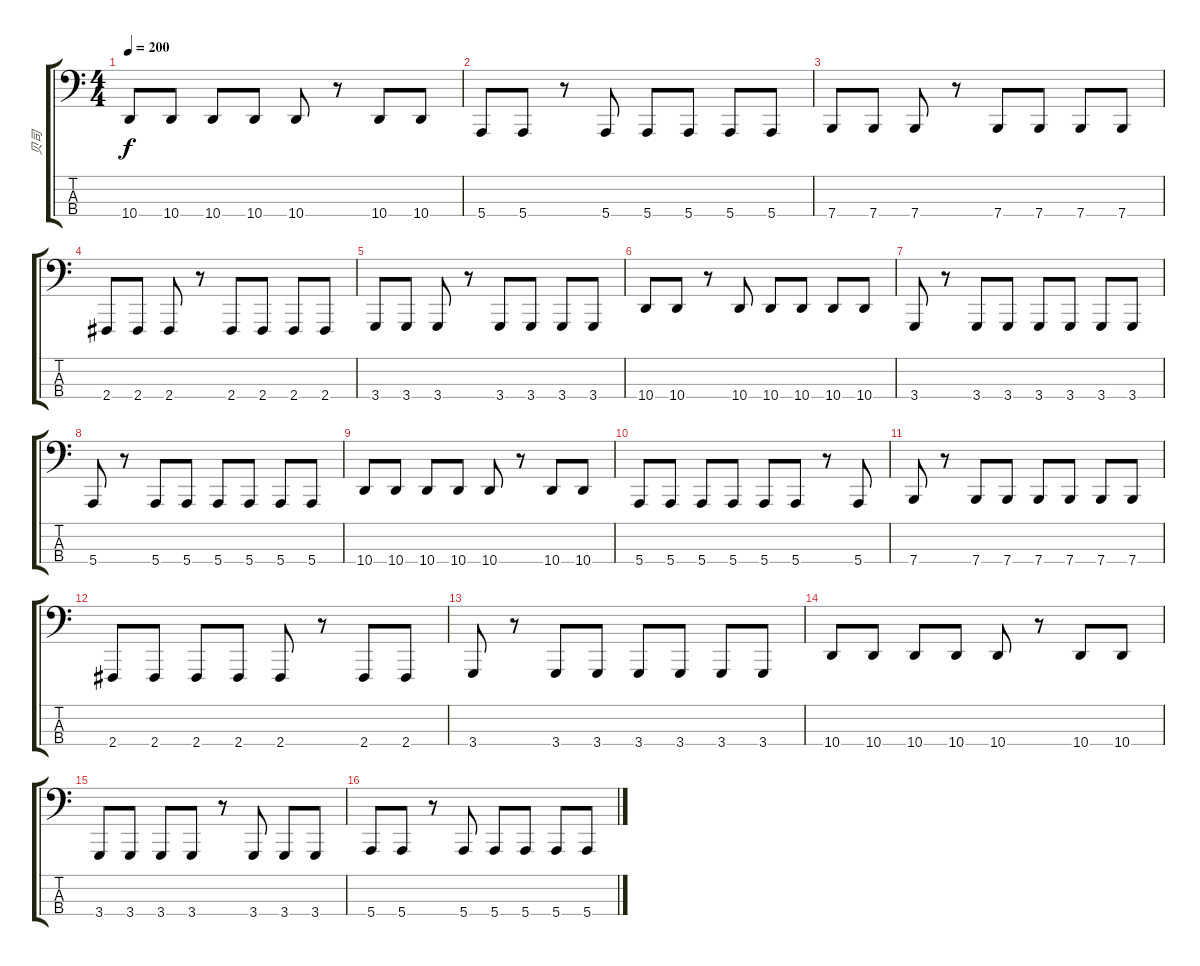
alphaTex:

\track ("贝司" "贝司") {instrument synthvoice}
\staff {score tabs}
\tuning (G2 D2 A1 E1) {hide}
\ts (4 4)
\tempo 200
\clef f4
\ks c
10.4.8{dy f} 10.4.8 10.4.8 10.4.8 10.4.8 r.8 10.4.8 10.4.8 |
5.4.8 5.4.8 r.8 5.4.8 5.4.8 5.4.8 5.4.8 5.4.8 |
7.4.8 7.4.8 7.4.8 r.8 7.4.8 7.4.8 7.4.8 7.4.8 |
2.4.8 2.4.8 2.4.8 r.8 2.4.8 2.4.8 2.4.8 2.4.8 |
3.4.8 3.4.8 3.4.8 r.8 3.4.8 3.4.8 3.4.8 3.4.8 |
10.4.8 10.4.8 r.8 10.4.8 10.4.8 10.4.8 10.4.8 10.4.8 |
3.4.8 r.8 3.4.8 3.4.8 3.4.8 3.4.8 3.4.8 3.4.8 |
5.4.8 r.8 5.4.8 5.4.8 5.4.8 5.4.8 5.4.8 5.4.8 |
10.4.8 10.4.8 10.4.8 10.4.8 10.4.8 r.8 10.4.8 10.4.8 |
5.4.8 5.4.8 5.4.8 5.4.8 5.4.8 5.4.8 r.8 5.4.8 |
7.4.8 r.8 7.4.8 7.4.8 7.4.8 7.4.8 7.4.8 7.4.8 |
2.4.8 2.4.8 2.4.8 2.4.8 2.4.8 r.8 2.4.8 2.4.8 |
3.4.8 r.8 3.4.8 3.4.8 3.4.8 3.4.8 3.4.8 3.4.8 |
10.4.8 10.4.8 10.4.8 10.4.8 10.4.8 r.8 10.4.8 10.4.8 |
3.4.8 3.4.8 3.4.8 3.4.8 r.8 3.4.8 3.4.8 3.4.8 |
5.4.8 5.4.8 r.8 5.4.8 5.4.8 5.4.8 5.4.8 5.4.8
